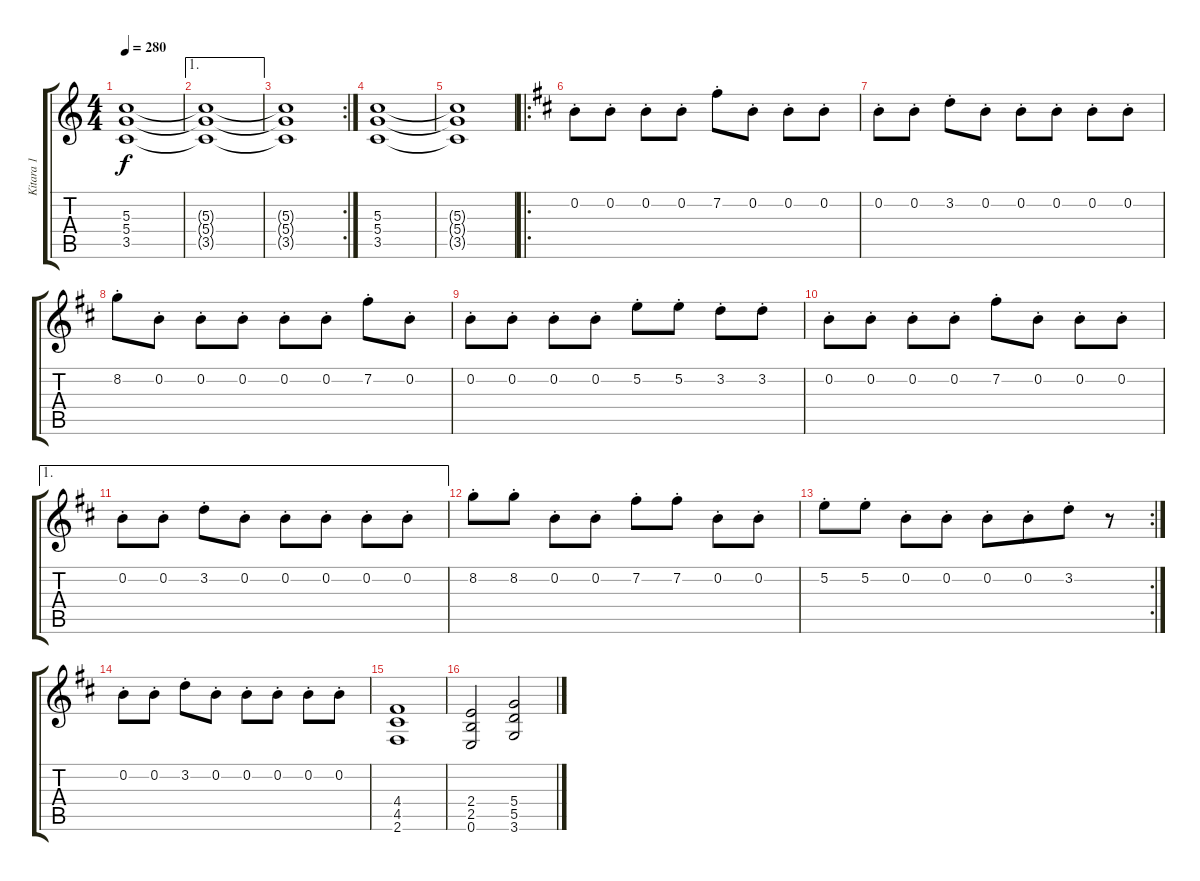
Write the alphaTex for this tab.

\track ("Kitara 1" "Kitara 1") {instrument distortionguitar}
\staff {score tabs}
\tuning (E4 B3 G3 D3 A2 E2) {hide}
\ts (4 4)
\tempo 280
\clef g2
\ks c
(5.3{t} 5.4{t} 3.5{t}).1{dy f} |
\ae 1
(5.3{t} 5.4{t} 3.5{t}).1 |
\rc 2
(5.3{t} 5.4{t} 3.5{t}).1 |
(5.3 5.4 3.5).1 |
(5.3{t} 5.4{t} 3.5{t}).1 |
\ro
\ks d
0.2{st}.8 0.2{st}.8 0.2{st}.8 0.2{st}.8 7.2{st}.8 0.2{st}.8 0.2{st}.8 0.2{st}.8 |
0.2{st}.8 0.2{st}.8 3.2{st}.8 0.2{st}.8 0.2{st}.8 0.2{st}.8 0.2{st}.8 0.2{st}.8 |
8.2{st}.8 0.2{st}.8 0.2{st}.8 0.2{st}.8 0.2{st}.8 0.2{st}.8 7.2{st}.8 0.2{st}.8 |
0.2{st}.8 0.2{st}.8 0.2{st}.8 0.2{st}.8 5.2{st}.8 5.2{st}.8 3.2{st}.8 3.2{st}.8 |
0.2{st}.8 0.2{st}.8 0.2{st}.8 0.2{st}.8 7.2{st}.8 0.2{st}.8 0.2{st}.8 0.2{st}.8 |
\ae 1
0.2{st}.8 0.2{st}.8 3.2{st}.8 0.2{st}.8 0.2{st}.8 0.2{st}.8 0.2{st}.8 0.2{st}.8 |
8.2{st}.8 8.2{st}.8 0.2{st}.8 0.2{st}.8 7.2{st}.8 7.2{st}.8 0.2{st}.8 0.2{st}.8 |
\rc 2
5.2{st}.8 5.2{st}.8 0.2{st}.8 0.2{st}.8 0.2{st}.8 0.2{st}.8{beam merge} 3.2{st}.8 r.8 |
0.2{st}.8 0.2{st}.8 3.2{st}.8 0.2{st}.8 0.2{st}.8 0.2{st}.8 0.2{st}.8 0.2{st}.8 |
(4.4 4.5 2.6).1 |
(2.4 2.5 0.6).2 (5.4 5.5 3.6).2
